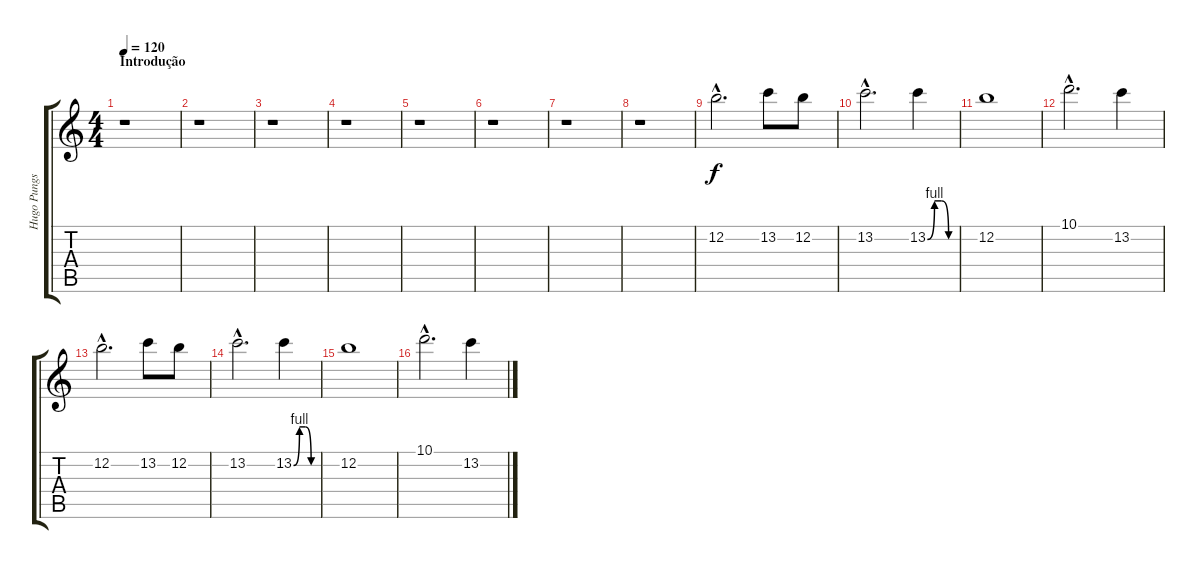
\track ("Hugo Pungs [Guit]" "Hugo Pungs") {instrument overdrivenguitar}
\staff {score tabs}
\tuning (E4 B3 G3 D3 A2 D2) {hide}
\ts (4 4)
\section ("" "Introdução")
\tempo 120
\clef g2
\ks c
r.1{dy f instrument overdrivenguitar} |
r.1 |
r.1 |
r.1 |
r.1 |
r.1 |
r.1 |
r.1 |
12.2{hac}.2{d} 13.2.8 12.2.8 |
13.2{hac}.2{d} 13.2{be (custom 0 0 15 4 30 4 45 0 60 0)}.4 |
12.2.1 |
10.1{hac}.2{d} 13.2.4 |
12.2{hac}.2{d} 13.2.8 12.2.8 |
13.2{hac}.2{d} 13.2{be (custom 0 0 15 4 30 4 45 0 60 0)}.4 |
12.2.1 |
10.1{hac}.2{d} 13.2.4
